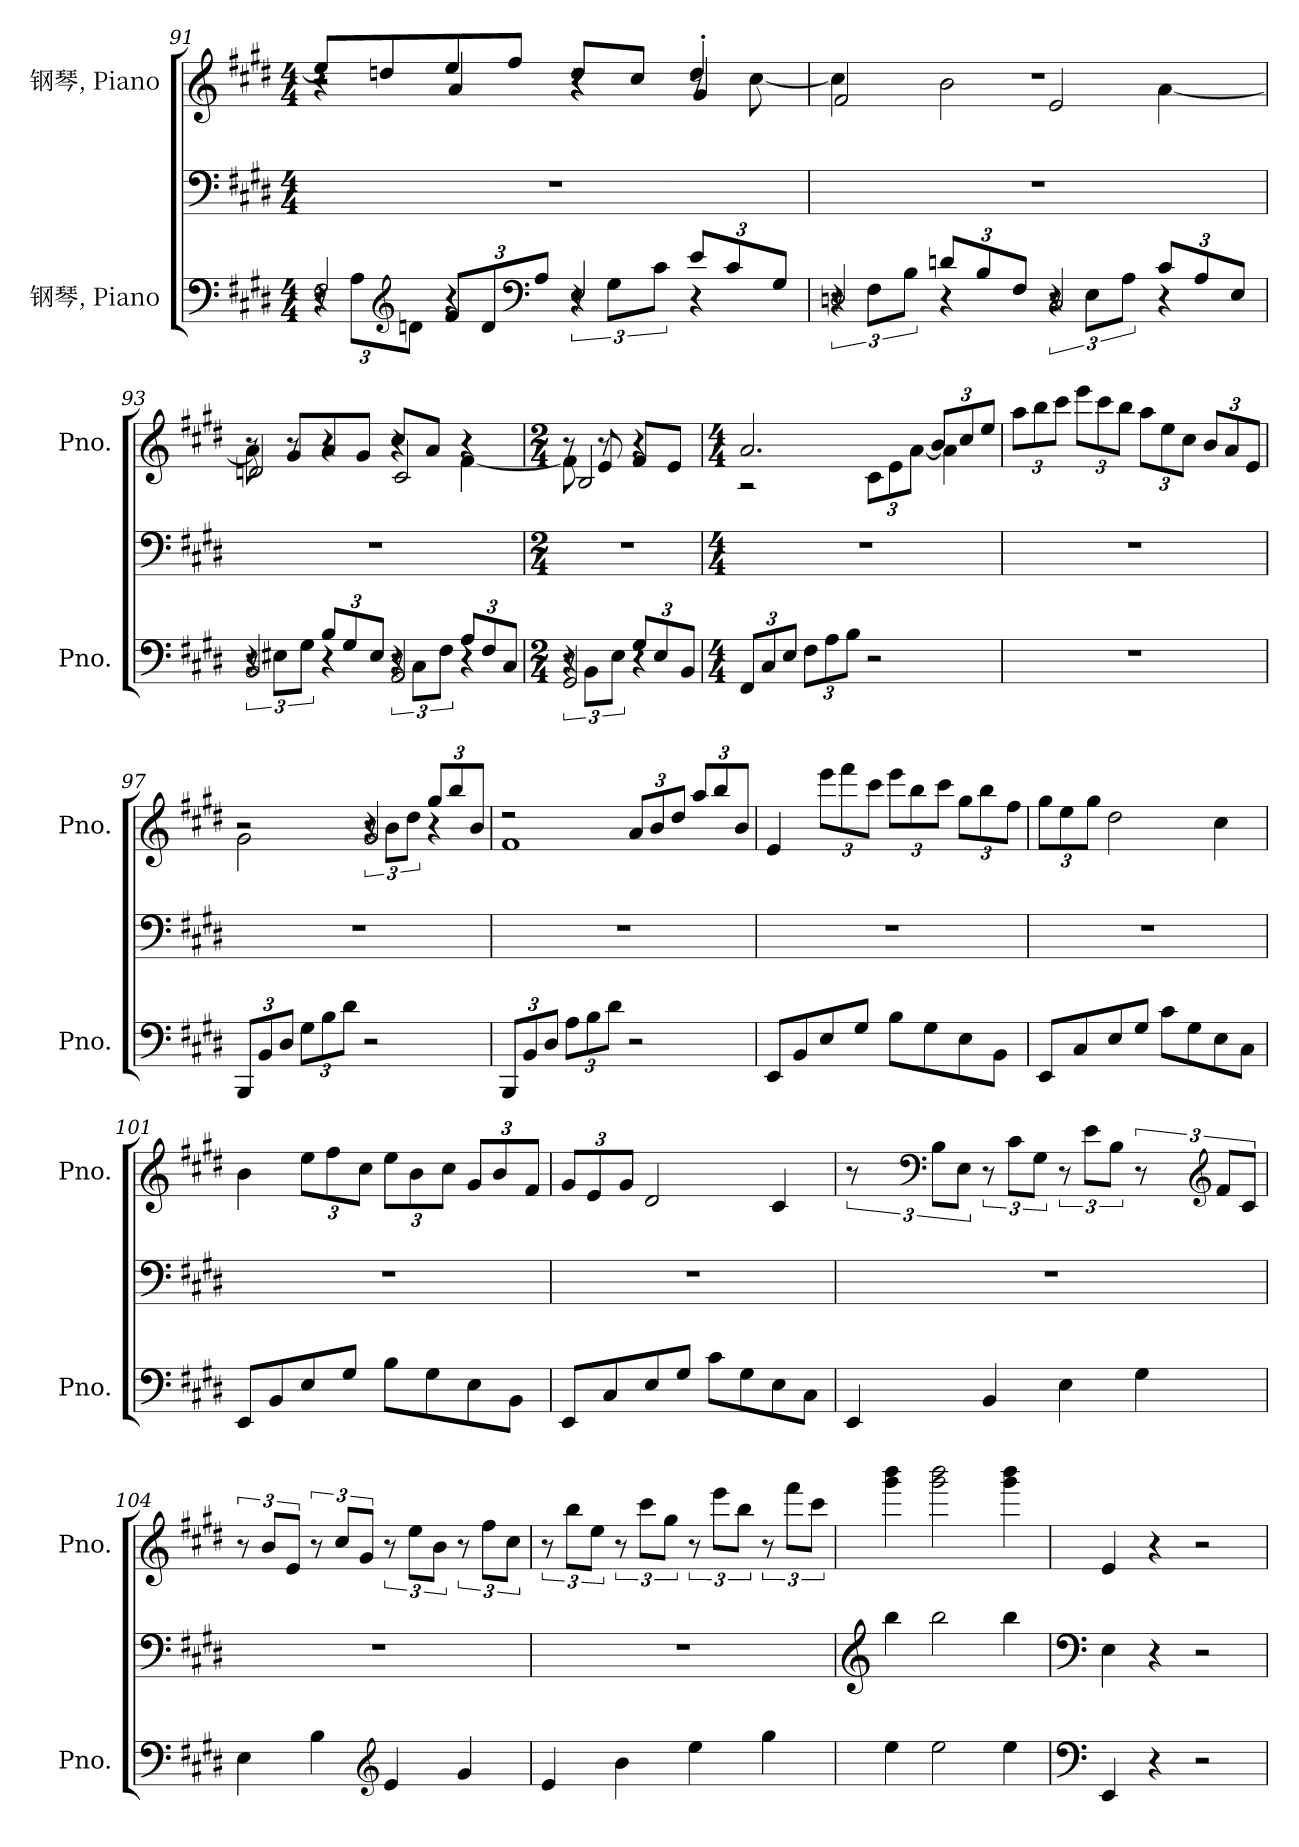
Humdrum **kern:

**kern	**kern	**kern
*part2	*part2	*part1
*staff3	*staff2	*staff1
*I"钢琴, Piano	*	*I"钢琴, Piano
*I'Pno.	*	*I'Pno.
!!LO:LB:g=z
*clefF4	*clefF4	*clefG2
*k[f#c#g#d#]	*k[f#c#g#d#]	*k[f#c#g#d#]
*M4/4	*M4/4	*M4/4
=91	=91	=91
*^	*	*^
*	*^	*	*	*^
4r	12r	2F#/	1r	8ee/L]	2r	4r
.	12A\L	.	.	.	.	.
.	.	.	.	8ddn/	.	.
*clefG2	*	*	*	*	*	*
.	12dn\J	.	.	.	.	.
*Xbrackettup	*	*	*	*	*	*
12f#/L	4r	.	.	8ee/	.	4a/
12d/	.	.	.	.	.	.
.	.	.	.	8ff#/J	.	.
*clefF4	*	*	*	*	*	*
12A/J	.	.	.	.	.	.
*	*brackettup	*	*	*	*	*
4r	12r	2E/	.	8dd/L	4r	4r
.	12G#\L	.	.	.	.	.
.	.	.	.	8cc#/J	.	.
.	12c#\J	.	.	.	.	.
*Xbrackettup	*	*	*	*	*	*
12e/L	4r	.	.	4dd'/	8r	4g#/
12c#/	.	.	.	.	.	.
.	.	.	.	.	[8cc#\	.
12G#/J	.	.	.	.	.	.
=92	=92	=92	=92	=92	=92	=92
*	*brackettup	*	*	*	*	*
4r	12r	2Dn/	1r	1r	4cc#\]	2f#/
.	12F#\L	.	.	.	.	.
.	12B\J	.	.	.	.	.
*Xbrackettup	*	*	*	*	*	*
12dn/L	4r	.	.	.	2b\	.
12B/	.	.	.	.	.	.
12F#/J	.	.	.	.	.	.
*	*brackettup	*	*	*	*	*
4r	12r	2C#/	.	.	.	2e/
.	12E\L	.	.	.	.	.
.	12A\J	.	.	.	.	.
*Xbrackettup	*	*	*	*	*	*
12c#/L	4r	.	.	.	[4a\	.
12A/	.	.	.	.	.	.
12E/J	.	.	.	.	.	.
!!LO:LB:g=z	!!	!!
=93	=93	=93	=93	=93	=93	=93
*	*brackettup	*	*	*	*	*
4r	12r	2BB/	1r	8r	8a\]	2dn/
.	12E#X\L	.	.	.	.	.
.	.	.	.	8g#/L	8r	.
.	12G#\J	.	.	.	.	.
*Xbrackettup	*	*	*	*	*	*
12B/L	4r	.	.	8a/	4r	.
12G#/	.	.	.	.	.	.
.	.	.	.	8g#/J	.	.
12E#/J	.	.	.	.	.	.
*	*brackettup	*	*	*	*	*
4r	12r	2AA/	.	8cc#/L	4r	2c#/
.	12C#\L	.	.	.	.	.
.	.	.	.	8a/J	.	.
.	12F#\J	.	.	.	.	.
*Xbrackettup	*	*	*	*	*	*
12A/L	4r	.	.	4r	[4f#\	.
12F#/	.	.	.	.	.	.
12C#/J	.	.	.	.	.	.
=94	=94	=94	=94	=94	=94	=94
*M2/4	*	*	*M2/4	*M2/4	*	*
*	*brackettup	*	*	*	*	*
4r	12r	2GG#/	2r	8r	8f#\]	2B/
.	12BB\L	.	.	.	.	.
.	.	.	.	8e/	8r	.
.	12E\J	.	.	.	.	.
*Xbrackettup	*	*	*	*	*	*
12G#/L	4r	.	.	8f#/L	4r	.
12E/	.	.	.	.	.	.
.	.	.	.	8e/J	.	.
12BB/J	.	.	.	.	.	.
*v	*v	*v	*	*v	*v	*v
=95	=95	=95
*M4/4	*M4/4	*M4/4
*	*	*^
12FF#/L	1r	2.a/	2r
12C#/	.	.	.
12E/J	.	.	.
12F#\L	.	.	.
12A\	.	.	.
12B\J	.	.	.
*	*	*	*Xbrackettup
2r	.	.	12c#\L
.	.	.	12e\
.	.	.	[12a\J
.	.	12b/L	4a\]
*	*	*MM111	*
.	.	12cc#/	.
.	.	12ee/J	.
*	*	*v	*v
!!LO:LB:g=z
=96	=96	=96
1r	1r	12aa\L
.	.	12bb\
.	.	12ccc#\J
.	.	12eee\L
.	.	12ccc#\
.	.	12bb\J
.	.	12aa\L
.	.	12ee\
.	.	12cc#\J
.	.	12b/L
.	.	12a/
.	.	12e/J
=97	=97	=97
*	*	*^
*	*	*	*^
12BBB/L	1r	2r	2g#\	2r
12BB/	.	.	.	.
12D#/J	.	.	.	.
12G#\L	.	.	.	.
12B\	.	.	.	.
12d#\J	.	.	.	.
*	*	*	*brackettup	*
2r	.	4r	12r	2g#/
.	.	.	12b\L	.
.	.	.	12dd#\J	.
*	*	*Xbrackettup	*	*
.	.	12gg#/L	4r	.
.	.	12bb/	.	.
.	.	12b/J	.	.
*	*	*	*v	*v
=98	=98	=98	=98
12BBB/L	1r	2r	1f#
12BB/	.	.	.
12D#/J	.	.	.
12A\L	.	.	.
12B\	.	.	.
12d#\J	.	.	.
2r	.	12a/L	.
.	.	12b/	.
.	.	12dd#/J	.
.	.	12aa/L	.
.	.	12bb/	.
.	.	12b/J	.
*	*	*v	*v
!!LO:PB:g=z
=99	=99	=99
8EE/L	1r	4e/
8BB/	.	.
8E/	.	12eee\L
.	.	12fff#\
8G#/J	.	.
.	.	12ccc#\J
8B\L	.	12eee\L
.	.	12bb\
8G#\	.	.
.	.	12ccc#\J
8E\	.	12gg#\L
.	.	12bb\
8BB\J	.	.
.	.	12ff#\J
=100	=100	=100
8EE/L	1r	12gg#\L
.	.	12ee\
8C#/	.	.
.	.	12gg#\J
8E/	.	2dd#\
8G#/J	.	.
8c#\L	.	.
8G#\	.	.
8E\	.	4cc#\
8C#\J	.	.
=101	=101	=101
8EE/L	1r	4b\
8BB/	.	.
8E/	.	12ee\L
.	.	12ff#\
8G#/J	.	.
.	.	12cc#\J
8B\L	.	12ee\L
*	*	*MM120
.	.	12b\
8G#\	.	.
.	.	12cc#\J
8E\	.	12g#/L
.	.	12b/
8BB\J	.	.
.	.	12f#/J
!!LO:LB:g=z
=102	=102	=102
8EE/L	1r	12g#/L
.	.	12e/
8C#/	.	.
.	.	12g#/J
8E/	.	2d#/
8G#/J	.	.
8c#\L	.	.
8G#\	.	.
8E\	.	4c#/
8C#\J	.	.
=103	=103	=103
*	*	*brackettup
4EE/	1r	12r
*	*	*clefF4
.	.	12B\L
.	.	12E\J
4BB/	.	12r
.	.	12c#\L
.	.	12G#\J
4E\	.	12r
.	.	12e\L
.	.	12B\J
4G#\	.	12r
*	*	*clefG2
.	.	12f#/L
.	.	12c#/J
=104	=104	=104
4E\	1r	12r
.	.	12b/L
.	.	12e/J
4B\	.	12r
.	.	12cc#/L
.	.	12g#/J
*clefG2	*	*
4e/	.	12r
.	.	12ee\L
.	.	12b\J
4g#/	.	12r
.	.	12ff#\L
.	.	12cc#\J
!!LO:LB:g=z
=105	=105	=105
4e/	1r	12r
.	.	12bb\L
.	.	12ee\J
4b\	.	12r
.	.	12ccc#\L
.	.	12gg#\J
4ee\	.	12r
.	.	12eee\L
.	.	12bb\J
4gg#\	.	12r
.	.	12fff#\L
.	.	12ccc#\J
=106	=106	=106
*	*clefG2	*
4ee\	4bb\	4ggg#\ 4bbb\
2ee\	2bb\	2ggg#\ 2bbb\
4ee\	4bb\	4ggg#\ 4bbb\
=107	=107	=107
*clefF4	*clefF4	*
4EE/	4E\	4e/
4r	4r	4r
2r	2r	2r
=	=	=
*-	*-	*-
